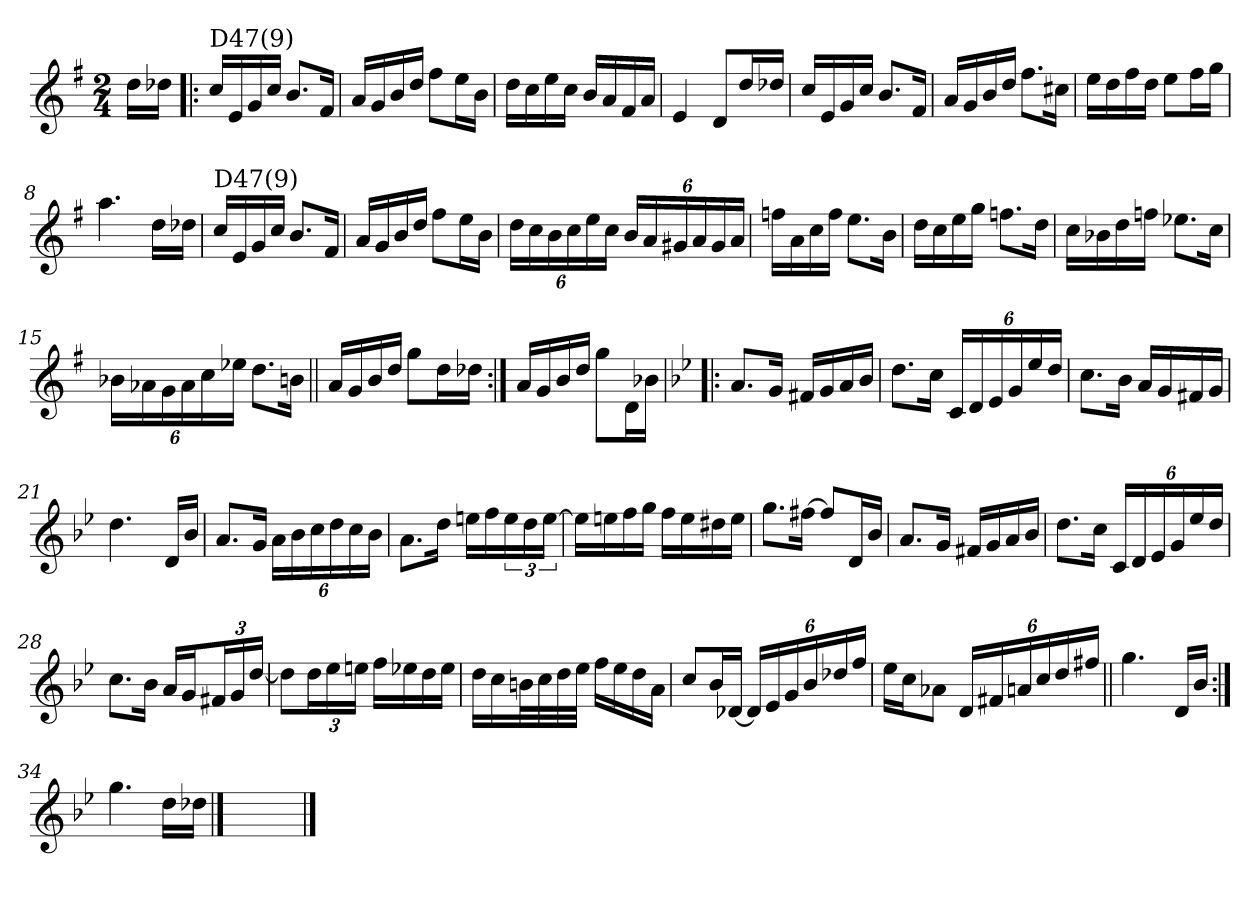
**kern
*part1
*staff1
*clefG2
*k[f#]
*G:
*M2/4
=
16dd\LL
16dd-X\JJ
=1!|:
!LO:TX:a:t=D47(9)
16cc/LL
16e/
16g/
16cc/JJ
8.b/L
16f#/Jk
=2
16a/LL
16g/
16b/
16dd/JJ
8ff#\L
16ee\L
16b\JJ
=3
16dd\LL
16cc\
16ee\
16cc\JJ
16b/LL
16a/
16f#/
16a/JJ
=4
4e/
8d/L
16dd/L
16dd-X/JJ
!!LO:LB:g=z
=5
16cc/LL
16e/
16g/
16cc/JJ
8.b/L
16f#/Jk
=6
16a/LL
16g/
16b/
16dd/JJ
8.ff#\L
16cc#X\Jk
=7
16ee\LL
16dd\
16ff#\
16dd\JJ
8ee\L
16ff#\L
16gg\JJ
=8
4.aa\
16dd\LL
16dd-X\JJ
!!LO:LB:g=z
=9
!LO:TX:a:t=D47(9)
16cc/LL
16e/
16g/
16cc/JJ
8.b/L
16f#/Jk
=10
16a/LL
16g/
16b/
16dd/JJ
8ff#\L
16ee\L
16b\JJ
=11
24dd\LL
24cc\
24b\
24cc\
24ee\
24cc\JJ
24b/LL
24a/
24g#X/
24a/
24g#/
24a/JJ
=12
16ffn\LL
16a\
16cc\
16ff\JJ
8.ee\L
16b\Jk
!!LO:LB:g=z
=13
16dd\LL
16cc\
16ee\
16gg\JJ
8.ffn\L
16dd\Jk
=14
16cc\LL
16b-X\
16dd\
16ffn\JJ
8.ee-X\L
16cc\Jk
=15
24b-X\LL
24a-X\
24g\
24a-\
24cc\
24ee-X\JJ
8.dd\L
16bn\Jk
=16||
16a/LL
16g/
16b/
16dd/JJ
8gg\L
16dd\L
16dd-X\JJ
!!LO:LB:g=z
=17:|!
16a/LL
16g/
16b/
16dd/JJ
8gg\L
16d\L
16b-X\JJ
=18!|:
*k[b-e-]
*g:
8.a/L
16g/Jk
16f#X/LL
16g/
16a/
16b-/JJ
=19
8.dd\L
16cc\Jk
24c/LL
24d/
24e-/
24g/
24ee-/
24dd/JJ
=20
8.cc\L
16b-\Jk
16a/LL
16g/
16f#X/
16g/JJ
!!LO:LB:g=z
=21
4.dd\
16d/LL
16b-/JJ
=22
8.a/L
16g/Jk
24a\LL
24b-\
24cc\
24dd\
24cc\
24b-\JJ
=23
8.a\L
16dd\Jk
16een\LL
16ff\
24ee\
24dd\
[24ee\JJ
=24
16ee\LL]
16een\
16ff\
16gg\JJ
16ff\LL
16ee\
16dd#X\
16ee\JJ
!!LO:LB:g=z
=25
8.gg\L
[16ff#X\Jk
8ff#/L]
16d/L
16b-/JJ
=26
8.a/L
16g/Jk
16f#X/LL
16g/
16a/
16b-/JJ
=27
8.dd\L
16cc\Jk
24c/LL
24d/
24e-/
24g/
24ee-/
24dd/JJ
=28
8.cc\L
16b-\Jk
16a/LL
16g/J
24f#X/L
24g/
[24dd/JJ
!!LO:LB:g=z
=29
8dd\L]
24dd\L
24ee-\
24een\JJ
16ff\LL
16ee-X\
16dd\
16ee-\JJ
=30
16dd\LL
16cc\
32bn\L
32cc\
32dd\
32ee-\JJJ
16ff\LL
16ee-\
16dd\
16a\JJ
=31
8cc/L
16b-/L
[16d-X/JJ
24d-/LL]
24e-/
24g/
24b-/
24dd-X/
24ff/JJ
!!LO:LB:g=z
=32
16ee-\LL
16cc\J
8a-X\J
24d/LL
24f#X/
24an/
24cc/
24dd/
24ff#X/JJ
=33||
4.gg\
16d/LL
16b-/JJ
=34:|!
4.gg\
16dd\LL
16dd-X\JJ
==35
*stria0
2ryy
==
*-
